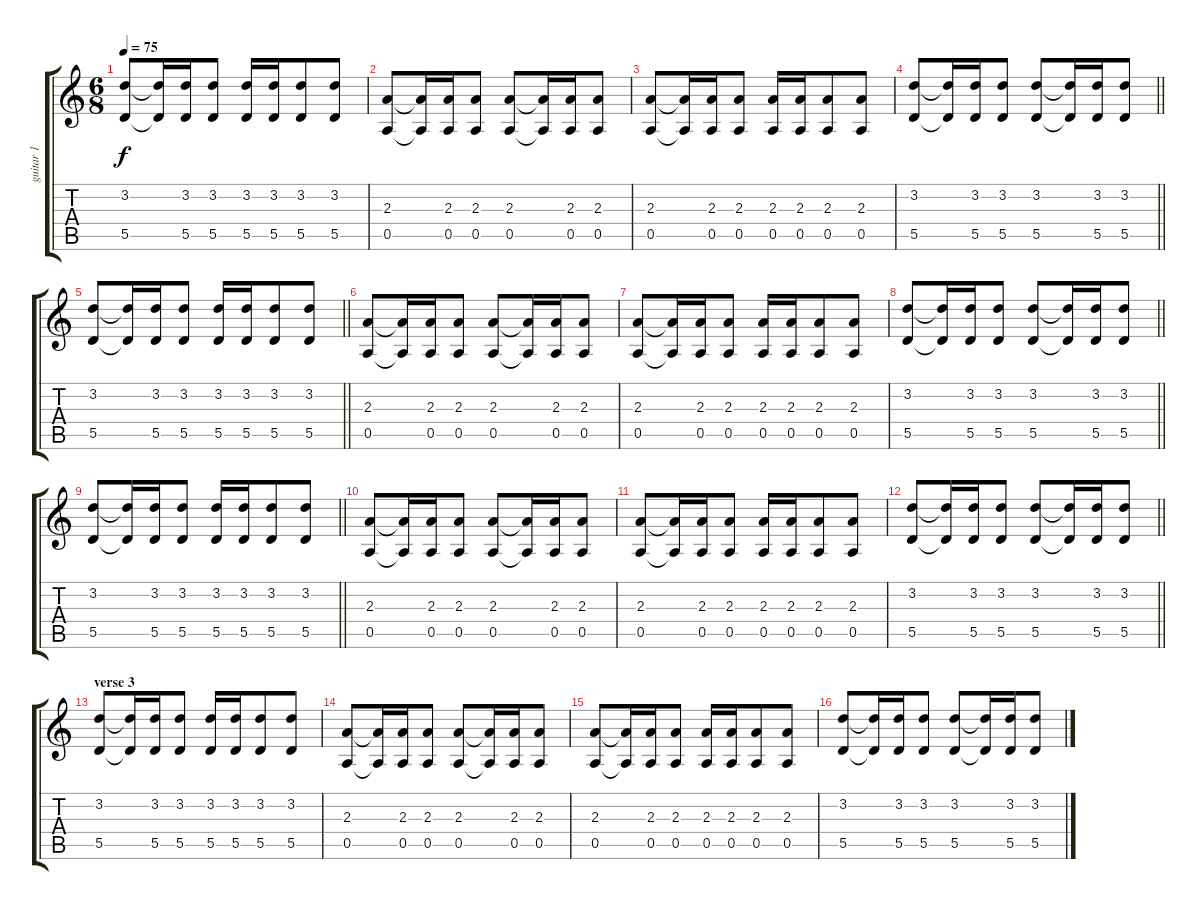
\track ("guitar 1" "guitar 1") {instrument electricguitarjazz}
\staff {score tabs}
\tuning (E4 B3 G3 D3 A2 E2) {hide}
\ts (6 8)
\tempo 75
\clef g2
\ks c
(3.2 5.5).8{dy f} (3.2{t} 5.5{t}).16 (3.2 5.5).16 (3.2 5.5).8 (3.2 5.5).16 (3.2 5.5).16 (3.2 5.5).8 (3.2 5.5).8 |
(2.3 0.5).8 (2.3{t} 0.5{t}).16 (2.3 0.5).16 (2.3 0.5).8 (2.3 0.5).8 (2.3{t} 0.5{t}).16 (2.3 0.5).16 (2.3 0.5).8 |
(2.3 0.5).8 (2.3{t} 0.5{t}).16 (2.3 0.5).16 (2.3 0.5).8 (2.3 0.5).16 (2.3 0.5).16 (2.3 0.5).8 (2.3 0.5).8 |
\barLineRight lightlight
(3.2 5.5).8 (3.2{t} 5.5{t}).16 (3.2 5.5).16 (3.2 5.5).8 (3.2 5.5).8 (3.2{t} 5.5{t}).16 (3.2 5.5).16 (3.2 5.5).8 |
\barLineRight lightlight
(3.2 5.5).8 (3.2{t} 5.5{t}).16 (3.2 5.5).16 (3.2 5.5).8 (3.2 5.5).16 (3.2 5.5).16 (3.2 5.5).8 (3.2 5.5).8 |
(2.3 0.5).8 (2.3{t} 0.5{t}).16 (2.3 0.5).16 (2.3 0.5).8 (2.3 0.5).8 (2.3{t} 0.5{t}).16 (2.3 0.5).16 (2.3 0.5).8 |
(2.3 0.5).8 (2.3{t} 0.5{t}).16 (2.3 0.5).16 (2.3 0.5).8 (2.3 0.5).16 (2.3 0.5).16 (2.3 0.5).8 (2.3 0.5).8 |
\barLineRight lightlight
(3.2 5.5).8 (3.2{t} 5.5{t}).16 (3.2 5.5).16 (3.2 5.5).8 (3.2 5.5).8 (3.2{t} 5.5{t}).16 (3.2 5.5).16 (3.2 5.5).8 |
\barLineRight lightlight
(3.2 5.5).8 (3.2{t} 5.5{t}).16 (3.2 5.5).16 (3.2 5.5).8 (3.2 5.5).16 (3.2 5.5).16 (3.2 5.5).8 (3.2 5.5).8 |
(2.3 0.5).8 (2.3{t} 0.5{t}).16 (2.3 0.5).16 (2.3 0.5).8 (2.3 0.5).8 (2.3{t} 0.5{t}).16 (2.3 0.5).16 (2.3 0.5).8 |
(2.3 0.5).8 (2.3{t} 0.5{t}).16 (2.3 0.5).16 (2.3 0.5).8 (2.3 0.5).16 (2.3 0.5).16 (2.3 0.5).8 (2.3 0.5).8 |
\barLineRight lightlight
(3.2 5.5).8 (3.2{t} 5.5{t}).16 (3.2 5.5).16 (3.2 5.5).8 (3.2 5.5).8 (3.2{t} 5.5{t}).16 (3.2 5.5).16 (3.2 5.5).8 |
\section ("" "verse 3")
(3.2 5.5).8 (3.2{t} 5.5{t}).16 (3.2 5.5).16 (3.2 5.5).8 (3.2 5.5).16 (3.2 5.5).16 (3.2 5.5).8 (3.2 5.5).8 |
(2.3 0.5).8 (2.3{t} 0.5{t}).16 (2.3 0.5).16 (2.3 0.5).8 (2.3 0.5).8 (2.3{t} 0.5{t}).16 (2.3 0.5).16 (2.3 0.5).8 |
(2.3 0.5).8 (2.3{t} 0.5{t}).16 (2.3 0.5).16 (2.3 0.5).8 (2.3 0.5).16 (2.3 0.5).16 (2.3 0.5).8 (2.3 0.5).8 |
(3.2 5.5).8 (3.2{t} 5.5{t}).16 (3.2 5.5).16 (3.2 5.5).8 (3.2 5.5).8 (3.2{t} 5.5{t}).16 (3.2 5.5).16 (3.2 5.5).8
